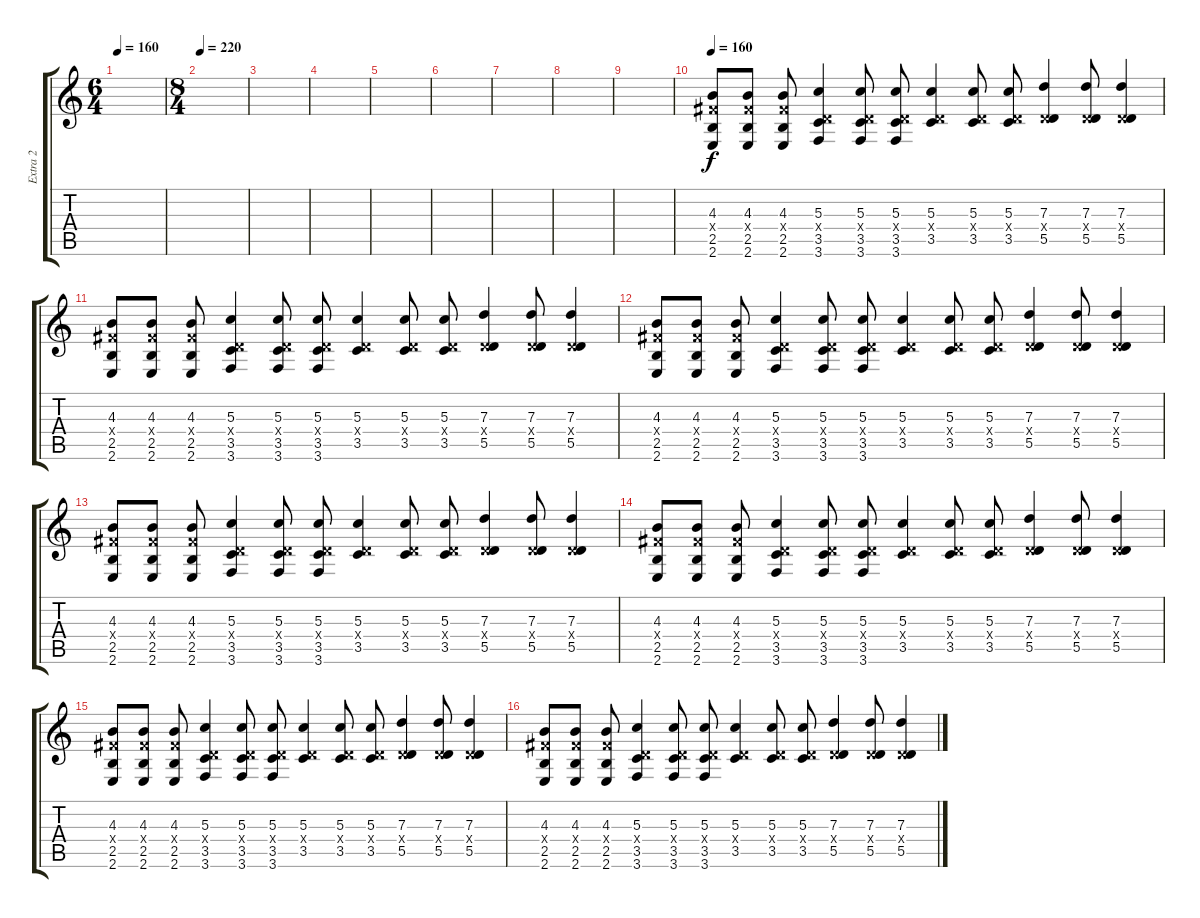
\track ("Extra 2" "Extra 2") {instrument distortionguitar}
\staff {score tabs}
\tuning (E4 B3 G3 D3 A2 D2) {hide}
\ts (6 4)
\tempo 160
\clef g2
\ks c
|
\ts (8 4)
\tempo 220
|
|
|
|
|
|
|
|
\tempo 160
(4.3 4.4{x} 2.5 2.6).8 (4.3 4.4{x} 2.5 2.6).8 (4.3 4.4{x} 2.5 2.6).8 (5.3 0.4{x} 3.5 3.6).4 (5.3 0.4{x} 3.5 3.6).8 (5.3 0.4{x} 3.5 3.6).8 (5.3 0.4{x} 3.5).4 (5.3 0.4{x} 3.5).8 (5.3 0.4{x} 3.5).8 (7.3 0.4{x} 5.5).4 (7.3 0.4{x} 5.5).8 (7.3 0.4{x} 5.5).4 |
(4.3 4.4{x} 2.5 2.6).8 (4.3 4.4{x} 2.5 2.6).8 (4.3 4.4{x} 2.5 2.6).8 (5.3 0.4{x} 3.5 3.6).4 (5.3 0.4{x} 3.5 3.6).8 (5.3 0.4{x} 3.5 3.6).8 (5.3 0.4{x} 3.5).4 (5.3 0.4{x} 3.5).8 (5.3 0.4{x} 3.5).8 (7.3 0.4{x} 5.5).4 (7.3 0.4{x} 5.5).8 (7.3 0.4{x} 5.5).4 |
(4.3 4.4{x} 2.5 2.6).8 (4.3 4.4{x} 2.5 2.6).8 (4.3 4.4{x} 2.5 2.6).8 (5.3 0.4{x} 3.5 3.6).4 (5.3 0.4{x} 3.5 3.6).8 (5.3 0.4{x} 3.5 3.6).8 (5.3 0.4{x} 3.5).4 (5.3 0.4{x} 3.5).8 (5.3 0.4{x} 3.5).8 (7.3 0.4{x} 5.5).4 (7.3 0.4{x} 5.5).8 (7.3 0.4{x} 5.5).4 |
(4.3 4.4{x} 2.5 2.6).8 (4.3 4.4{x} 2.5 2.6).8 (4.3 4.4{x} 2.5 2.6).8 (5.3 0.4{x} 3.5 3.6).4 (5.3 0.4{x} 3.5 3.6).8 (5.3 0.4{x} 3.5 3.6).8 (5.3 0.4{x} 3.5).4 (5.3 0.4{x} 3.5).8 (5.3 0.4{x} 3.5).8 (7.3 0.4{x} 5.5).4 (7.3 0.4{x} 5.5).8 (7.3 0.4{x} 5.5).4 |
(4.3 4.4{x} 2.5 2.6).8 (4.3 4.4{x} 2.5 2.6).8 (4.3 4.4{x} 2.5 2.6).8 (5.3 0.4{x} 3.5 3.6).4 (5.3 0.4{x} 3.5 3.6).8 (5.3 0.4{x} 3.5 3.6).8 (5.3 0.4{x} 3.5).4 (5.3 0.4{x} 3.5).8 (5.3 0.4{x} 3.5).8 (7.3 0.4{x} 5.5).4 (7.3 0.4{x} 5.5).8 (7.3 0.4{x} 5.5).4 |
(4.3 4.4{x} 2.5 2.6).8 (4.3 4.4{x} 2.5 2.6).8 (4.3 4.4{x} 2.5 2.6).8 (5.3 0.4{x} 3.5 3.6).4 (5.3 0.4{x} 3.5 3.6).8 (5.3 0.4{x} 3.5 3.6).8 (5.3 0.4{x} 3.5).4 (5.3 0.4{x} 3.5).8 (5.3 0.4{x} 3.5).8 (7.3 0.4{x} 5.5).4 (7.3 0.4{x} 5.5).8 (7.3 0.4{x} 5.5).4 |
(4.3 4.4{x} 2.5 2.6).8 (4.3 4.4{x} 2.5 2.6).8 (4.3 4.4{x} 2.5 2.6).8 (5.3 0.4{x} 3.5 3.6).4 (5.3 0.4{x} 3.5 3.6).8 (5.3 0.4{x} 3.5 3.6).8 (5.3 0.4{x} 3.5).4 (5.3 0.4{x} 3.5).8 (5.3 0.4{x} 3.5).8 (7.3 0.4{x} 5.5).4 (7.3 0.4{x} 5.5).8 (7.3 0.4{x} 5.5).4
